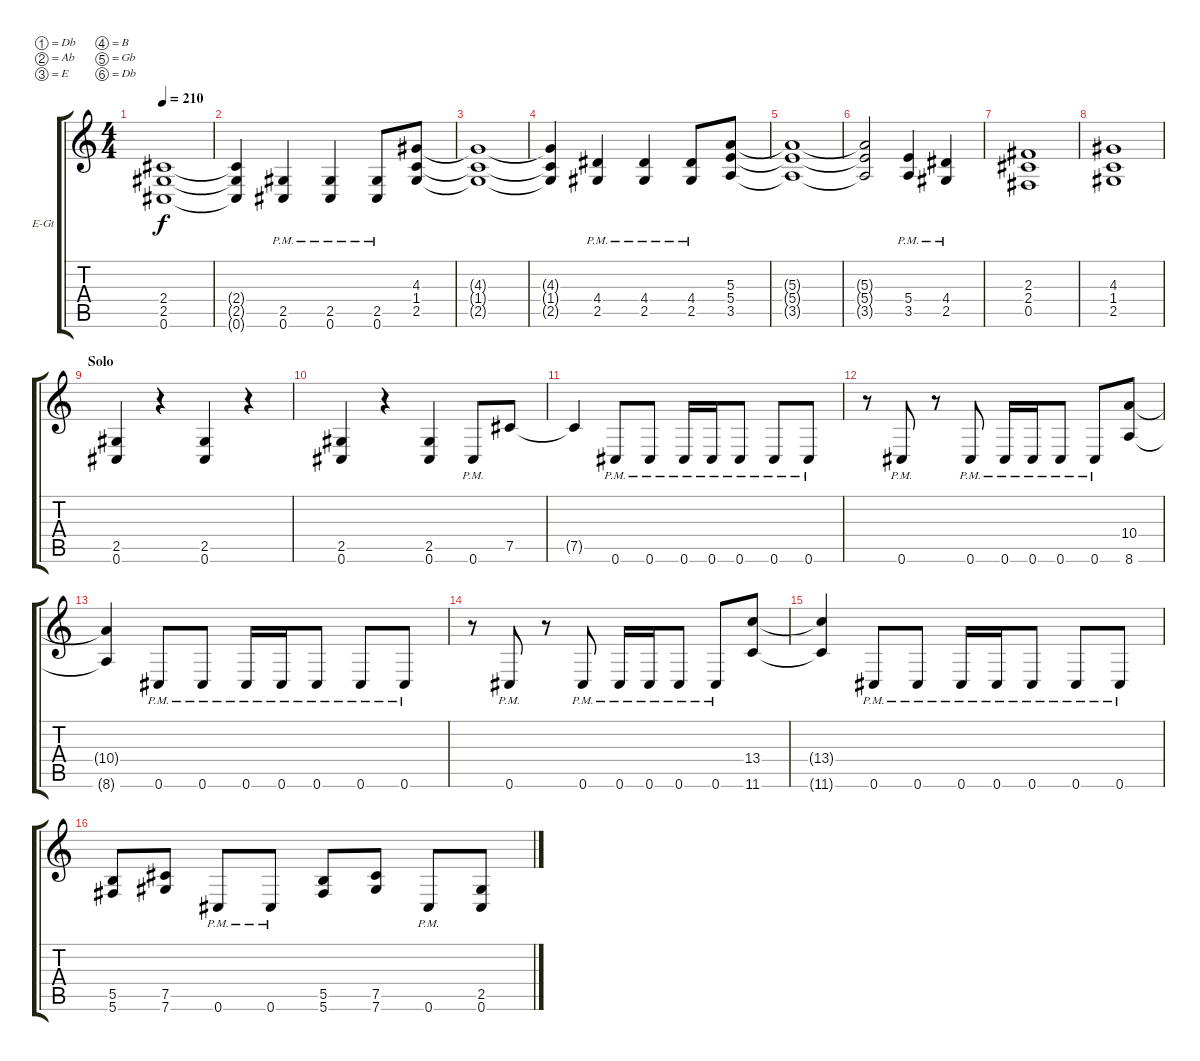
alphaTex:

\bracketExtendMode groupsimilarinstruments
\firstSystemTrackNameOrientation horizontal
\otherSystemsTrackNameOrientation horizontal
\track ("Rithym 1" "E-Gt") {instrument distortionguitar}
\staff {score tabs}
\tuning (Db4 Ab3 E3 B2 Gb2 Db2)
\ts (4 4)
\tempo 210
\clef g2
\ks c
(2.4 2.5 0.6).1{dy f} |
(2.4{t} 2.5{t} 0.6{t}).4 (2.5{pm} 0.6{pm}).4 (2.5{pm} 0.6{pm}).4 (2.5{pm} 0.6{pm}).8 (4.3 1.4 2.5).8 |
(4.3{t} 1.4{t} 2.5{t}).1 |
(4.3{t} 1.4{t} 2.5{t}).4 (4.4{pm} 2.5{pm}).4 (4.4{pm} 2.5{pm}).4 (4.4{pm} 2.5{pm}).8 (5.3 5.4 3.5).8 |
(5.3{t} 5.4{t} 3.5{t}).1 |
(5.3{t} 5.4{t} 3.5{t}).2 (5.4{pm} 3.5{pm}).4 (4.4{pm} 2.5{pm}).4 |
(2.3 2.4 0.5).1 |
(4.3 1.4 2.5).1 |
\section ("" "Solo")
(2.5 0.6).4 r.4 (2.5 0.6).4 r.4 |
(2.5 0.6).4 r.4 (2.5 0.6).4 0.6{pm}.8 7.5.8 |
7.5{t}.4 0.6{pm}.8 0.6{pm}.8 0.6{pm}.16 0.6{pm}.16 0.6{pm}.8 0.6{pm}.8 0.6{pm}.8 |
r.8 0.6{pm}.8 r.8 0.6{pm}.8 0.6{pm}.16 0.6{pm}.16 0.6{pm}.8 0.6{pm}.8 (10.4 8.6).8 |
(10.4{t} 8.6{t}).4 0.6{pm}.8 0.6{pm}.8 0.6{pm}.16 0.6{pm}.16 0.6{pm}.8 0.6{pm}.8 0.6{pm}.8 |
r.8 0.6{pm}.8 r.8 0.6{pm}.8 0.6{pm}.16 0.6{pm}.16 0.6{pm}.8 0.6{pm}.8 (13.4 11.6).8 |
(13.4{t} 11.6{t}).4 0.6{pm}.8 0.6{pm}.8 0.6{pm}.16 0.6{pm}.16 0.6{pm}.8 0.6{pm}.8 0.6{pm}.8 |
(5.5 5.6).8 (7.5 7.6).8 0.6{pm}.8 0.6{pm}.8 (5.5 5.6).8 (7.5 7.6).8 0.6{pm}.8 (2.5 0.6).8
